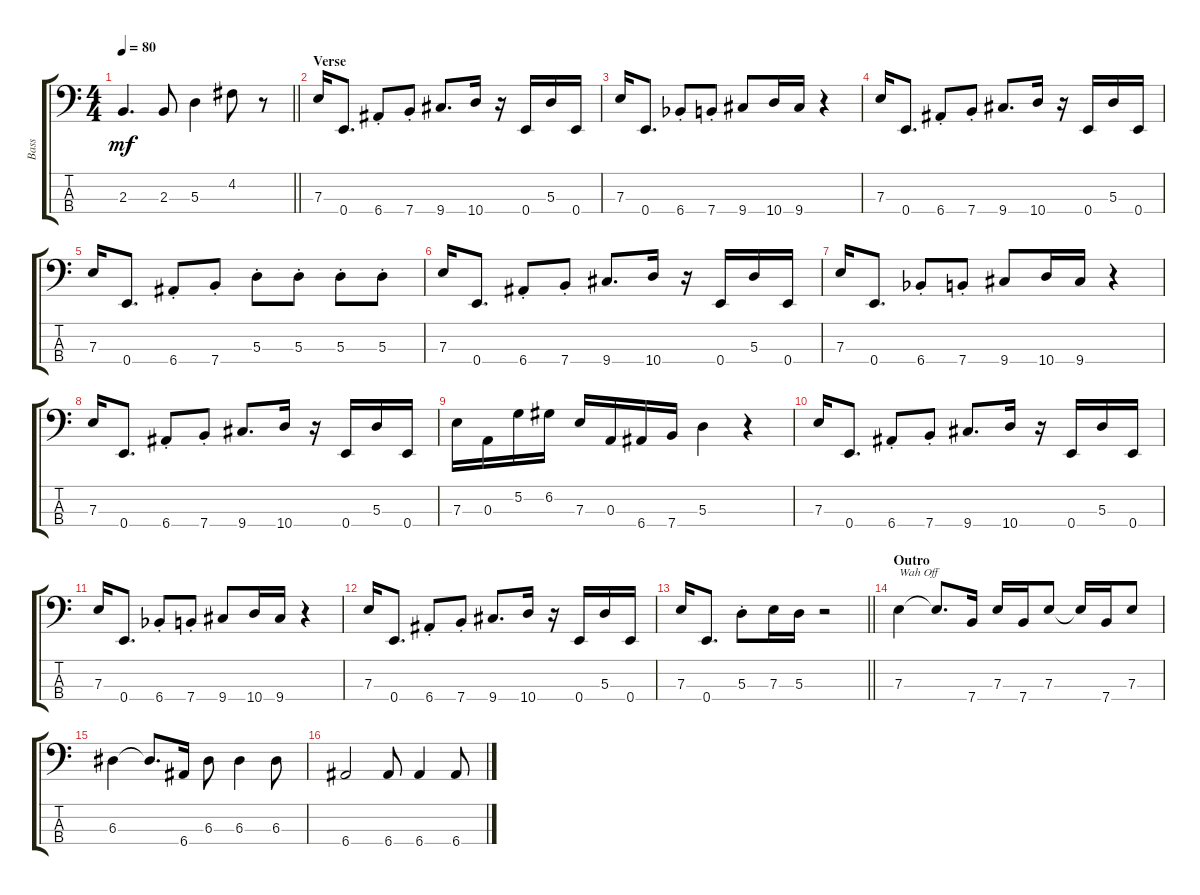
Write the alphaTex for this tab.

\track ("Bass" "Bass") {instrument electricbassfinger}
\staff {score tabs}
\tuning (G2 D2 A1 E1) {hide}
\ts (4 4)
\tempo 80
\clef f4
\barLineRight lightlight
\ks c
2.3.4{d dy mf} 2.3.8 5.3.4 4.2.8 r.8 |
\section ("" "Verse")
7.3.16 0.4.8{d} 6.4{st}.8 7.4{st}.8 9.4.8{d} 10.4.16 r.16 0.4.16 5.3.16 0.4.16 |
7.3.16 0.4.8{d} 6.4{st acc b}.8 7.4{st}.8 9.4.8 10.4.16 9.4.16 r.4 |
7.3.16 0.4.8{d} 6.4{st}.8 7.4{st}.8 9.4.8{d} 10.4.16 r.16 0.4.16 5.3.16 0.4.16 |
7.3.16 0.4.8{d} 6.4{st}.8 7.4{st}.8 5.3{st}.8 5.3{st}.8 5.3{st}.8 5.3{st}.8 |
7.3.16 0.4.8{d} 6.4{st}.8 7.4{st}.8 9.4.8{d} 10.4.16 r.16 0.4.16 5.3.16 0.4.16 |
7.3.16 0.4.8{d} 6.4{st acc b}.8 7.4{st}.8 9.4.8 10.4.16 9.4.16 r.4 |
7.3.16 0.4.8{d} 6.4{st}.8 7.4{st}.8 9.4.8{d} 10.4.16 r.16 0.4.16 5.3.16 0.4.16 |
7.3.16 0.3.16 5.2.16 6.2.16 7.3.16 0.3.16 6.4.16 7.4.16 5.3.4 r.4 |
7.3.16 0.4.8{d} 6.4{st}.8 7.4{st}.8 9.4.8{d} 10.4.16 r.16 0.4.16 5.3.16 0.4.16 |
7.3.16 0.4.8{d} 6.4{st acc b}.8 7.4{st}.8 9.4.8 10.4.16 9.4.16 r.4 |
7.3.16 0.4.8{d} 6.4{st}.8 7.4{st}.8 9.4.8{d} 10.4.16 r.16 0.4.16 5.3.16 0.4.16 |
\barLineRight lightlight
7.3.16 0.4.8{d} 5.3{st}.8 7.3.16 5.3.16 r.2 |
\section ("" "Outro")
7.3.4{txt "Wah Off" instrument electricbassfinger} 7.3{t}.8{d} 7.4.16 7.3.16 7.4.16 7.3.8 7.3{t}.16 7.4.16 7.3.8 |
6.3.4 6.3{t}.8{d} 6.4.16 6.3.8 6.3.4 6.3.8 |
6.4.2 6.4.8 6.4.4 6.4.8
